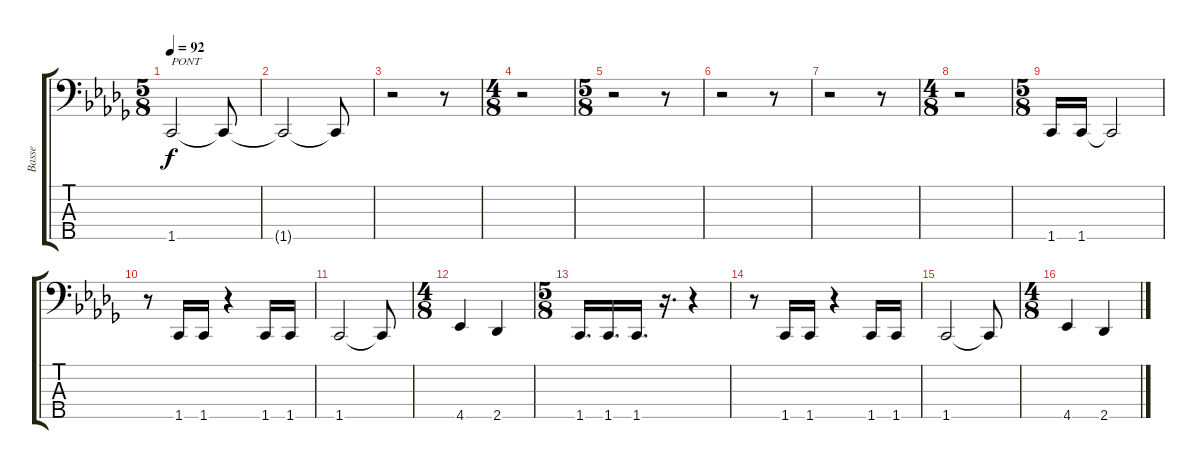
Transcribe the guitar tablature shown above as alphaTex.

\track ("Basse" "Basse") {instrument electricbassfinger}
\staff {score tabs}
\tuning (G2 D2 A1 E1 B0) {hide}
\ts (5 8)
\tempo 92
\clef f4
\ks db
1.5.2{txt "PONT" dy f} 1.5{t}.8 |
1.5{t}.2 1.5{t}.8 |
r.2 r.8 |
\ts (4 8)
r.2 |
\ts (5 8)
r.2 r.8 |
r.2 r.8 |
r.2 r.8 |
\ts (4 8)
r.2 |
\ts (5 8)
1.5.16 1.5.16 1.5{t}.2 |
r.8 1.5.16 1.5.16 r.4 1.5.16 1.5.16 |
1.5.2 1.5{t}.8 |
\ts (4 8)
4.5.4 2.5.4 |
\ts (5 8)
1.5.16{d} 1.5.16{d} 1.5.16{d} r.16{d} r.4 |
r.8 1.5.16 1.5.16 r.4 1.5.16 1.5.16 |
1.5.2 1.5{t}.8 |
\ts (4 8)
4.5.4 2.5.4
